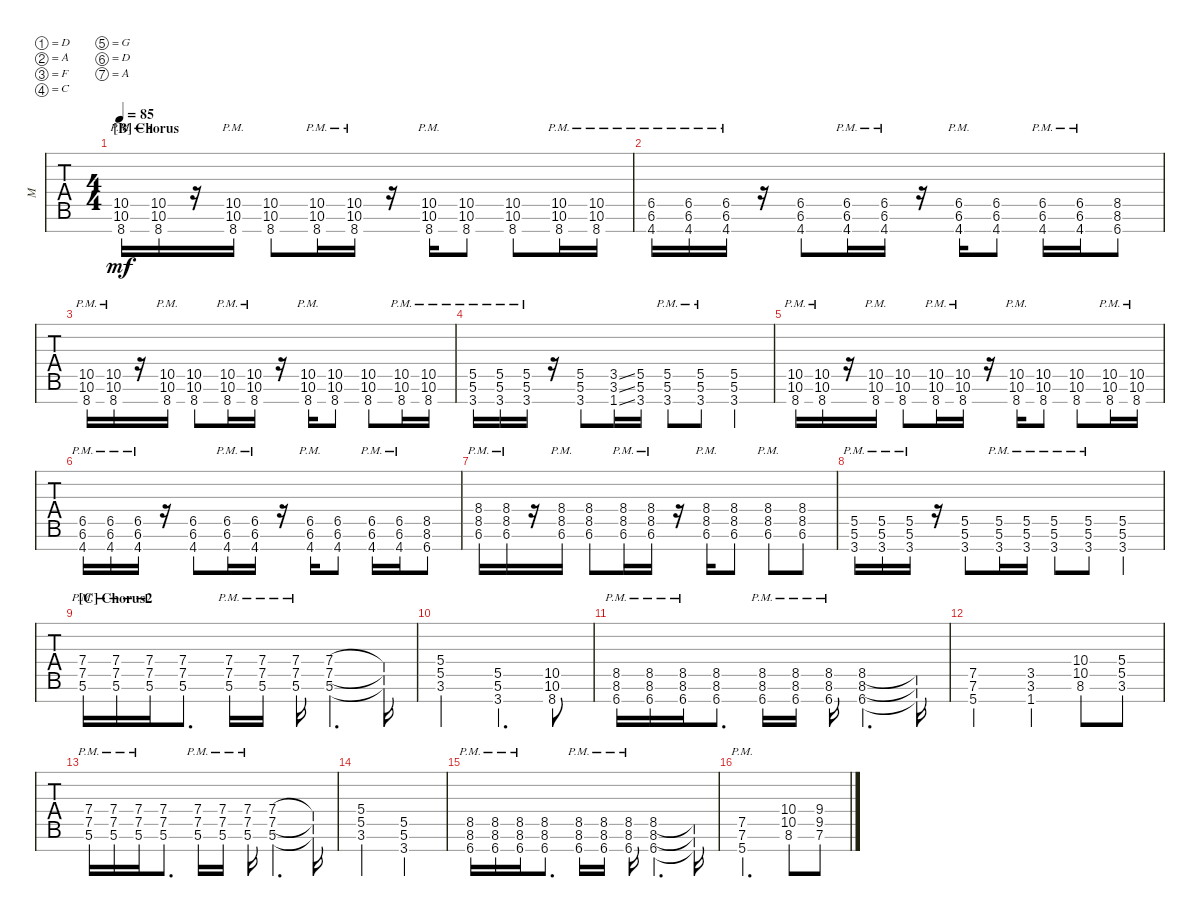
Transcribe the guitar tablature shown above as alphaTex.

\defaultSystemsLayout 4
\bracketExtendMode groupsimilarinstruments
\otherSystemsTrackNameOrientation horizontal
\track ("Guitar - 2" "M") {solo instrument distortionguitar}
\staff {tabs}
\tuning (D4 A3 F3 C3 G2 D2 A1)
\ts (4 4)
\section ("B" "Chorus")
\scale
1.06963
\tempo 85
\accidentals auto
\clef g2
\ottava regular
\simile none
\scale
1.03909
\ks bb
(10.6{pm acc forcenatural} 10.5{pm acc forcenatural} 8.7{acc forcenatural}).16{dy mf} (10.6{pm acc forcenatural} 10.5{pm acc forcenatural} 8.7{acc forcenatural}).16 r.16 (10.6{pm acc forcenatural} 10.5{pm acc forcenatural} 8.7{acc forcenatural}).16 (10.6{acc forcenatural} 10.5{acc forcenatural} 8.7{acc forcenatural}).8 (10.6{pm acc forcenatural} 10.5{pm acc forcenatural} 8.7{acc forcenatural}).16 (10.6{pm acc forcenatural} 10.5{pm acc forcenatural} 8.7{acc forcenatural}).16 r.16 (10.6{pm acc forcenatural} 10.5{pm acc forcenatural} 8.7{acc forcenatural}).16 (10.6{acc forcenatural} 10.5{acc forcenatural} 8.7{acc forcenatural}).8 (10.6{acc forcenatural} 10.5{acc forcenatural} 8.7{acc forcenatural}).8 (10.6{pm acc forcenatural} 10.5{pm acc forcenatural} 8.7{acc forcenatural}).16 (10.6{pm acc forcenatural} 10.5{pm acc forcenatural} 8.7{acc forcenatural}).16 |
\scale
0.97679
\scale
0.960908 (4.7{pm acc b} 6.6{pm acc b} 6.5{pm acc b}).16 (4.7{pm acc b} 6.6{pm acc b} 6.5{pm acc b}).16 (4.7{pm acc b} 6.6{pm acc b} 6.5{pm acc b}).16 r.16 (4.7{acc b} 6.6{acc b} 6.5{acc b}).8 (4.7{pm acc b} 6.6{pm acc b} 6.5{pm acc b}).16 (4.7{pm acc b} 6.6{pm acc b} 6.5{pm acc b}).16 r.16 (4.7{pm acc b} 6.6{pm acc b} 6.5{pm acc b}).16 (4.7{acc b} 6.6{acc b} 6.5{acc b}).8 (4.7{pm acc b} 6.6{pm acc b} 6.5{pm acc b}).16 (4.7{pm acc b} 6.6{pm acc b} 6.5{pm acc b}).16 (8.6{acc forcenatural} 8.5{acc forcenatural} 6.7{acc forcenatural}).8 |
\scale
0.97679
\scale
1.03909 (10.6{pm acc forcenatural} 10.5{pm acc forcenatural} 8.7{acc forcenatural}).16 (10.6{pm acc forcenatural} 10.5{pm acc forcenatural} 8.7{acc forcenatural}).16 r.16 (10.6{pm acc forcenatural} 10.5{pm acc forcenatural} 8.7{acc forcenatural}).16 (10.6{acc forcenatural} 10.5{acc forcenatural} 8.7{acc forcenatural}).8 (10.6{pm acc forcenatural} 10.5{pm acc forcenatural} 8.7{acc forcenatural}).16 (10.6{pm acc forcenatural} 10.5{pm acc forcenatural} 8.7{acc forcenatural}).16 r.16 (10.6{pm acc forcenatural} 10.5{pm acc forcenatural} 8.7{acc forcenatural}).16 (10.6{acc forcenatural} 10.5{acc forcenatural} 8.7{acc forcenatural}).8 (10.6{acc forcenatural} 10.5{acc forcenatural} 8.7{acc forcenatural}).8 (10.6{pm acc forcenatural} 10.5{pm acc forcenatural} 8.7{acc forcenatural}).16 (10.6{pm acc forcenatural} 10.5{pm acc forcenatural} 8.7{acc forcenatural}).16 |
\scale
0.97679
\scale
0.960908 (3.7{pm acc forcenatural} 5.6{pm acc forcenatural} 5.5{pm acc forcenatural}).16 (3.7{pm acc forcenatural} 5.6{pm acc forcenatural} 5.5{pm acc forcenatural}).16 (3.7{pm acc forcenatural} 5.6{pm acc forcenatural} 5.5{pm acc forcenatural}).16 r.16 (3.7{acc forcenatural} 5.6{acc forcenatural} 5.5{acc forcenatural}).8 (1.7{ss acc forcenatural} 3.6{ss acc forcenatural} 3.5{ss acc forcenatural}).16 (3.7{acc forcenatural} 5.6{acc forcenatural} 5.5{acc forcenatural}).16 (3.7{pm acc forcenatural} 5.6{pm acc forcenatural} 5.5{pm acc forcenatural}).8 (3.7{pm acc forcenatural} 5.6{pm acc forcenatural} 5.5{pm acc forcenatural}).8 (3.7{acc forcenatural} 5.6{acc forcenatural} 5.5{acc forcenatural}).4 |
\scale
1.06495
\scale
1.03909 (10.6{pm acc forcenatural} 10.5{pm acc forcenatural} 8.7{acc forcenatural}).16 (10.6{pm acc forcenatural} 10.5{pm acc forcenatural} 8.7{acc forcenatural}).16 r.16 (10.6{pm acc forcenatural} 10.5{pm acc forcenatural} 8.7{acc forcenatural}).16 (10.6{acc forcenatural} 10.5{acc forcenatural} 8.7{acc forcenatural}).8 (10.6{pm acc forcenatural} 10.5{pm acc forcenatural} 8.7{acc forcenatural}).16 (10.6{pm acc forcenatural} 10.5{pm acc forcenatural} 8.7{acc forcenatural}).16 r.16 (10.6{pm acc forcenatural} 10.5{pm acc forcenatural} 8.7{acc forcenatural}).16 (10.6{acc forcenatural} 10.5{acc forcenatural} 8.7{acc forcenatural}).8 (10.6{acc forcenatural} 10.5{acc forcenatural} 8.7{acc forcenatural}).8 (10.6{pm acc forcenatural} 10.5{pm acc forcenatural} 8.7{acc forcenatural}).16 (10.6{pm acc forcenatural} 10.5{pm acc forcenatural} 8.7{acc forcenatural}).16 |
\scale
0.972111
\scale
0.960908 (4.7{pm acc b} 6.6{pm acc b} 6.5{pm acc b}).16 (4.7{pm acc b} 6.6{pm acc b} 6.5{pm acc b}).16 (4.7{pm acc b} 6.6{pm acc b} 6.5{pm acc b}).16 r.16 (4.7{acc b} 6.6{acc b} 6.5{acc b}).8 (4.7{pm acc b} 6.6{pm acc b} 6.5{pm acc b}).16 (4.7{pm acc b} 6.6{pm acc b} 6.5{pm acc b}).16 r.16 (4.7{pm acc b} 6.6{pm acc b} 6.5{pm acc b}).16 (4.7{acc b} 6.6{acc b} 6.5{acc b}).8 (4.7{pm acc b} 6.6{pm acc b} 6.5{pm acc b}).16 (4.7{pm acc b} 6.6{pm acc b} 6.5{pm acc b}).16 (8.6{acc forcenatural} 8.5{acc forcenatural} 6.7{acc forcenatural}).8 |
\scale
0.972111
\scale
1.03909 (8.5{pm acc forcenatural} 8.4{pm acc b} 6.6{acc b}).16 (8.5{pm acc forcenatural} 8.4{pm acc b} 6.6{acc b}).16 r.16 (8.5{pm acc forcenatural} 8.4{pm acc b} 6.6{acc b}).16 (8.5{acc forcenatural} 8.4{acc b} 6.6{acc b}).8 (8.5{pm acc forcenatural} 8.4{pm acc b} 6.6{acc b}).16 (8.5{pm acc forcenatural} 8.4{pm acc b} 6.6{acc b}).16 r.16 (8.5{pm acc forcenatural} 8.4{pm acc b} 6.6{acc b}).16 (8.5{acc forcenatural} 8.4{acc b} 6.6{acc b}).8 (8.5{pm acc forcenatural} 8.4{pm acc b} 6.6{acc b}).8 (8.5{acc forcenatural} 8.4{acc b} 6.6{acc b}).8 |
\scale
0.990827
\scale
0.960908 (3.7{pm acc forcenatural} 5.6{pm acc forcenatural} 5.5{pm acc forcenatural}).16 (3.7{pm acc forcenatural} 5.6{pm acc forcenatural} 5.5{pm acc forcenatural}).16 (3.7{pm acc forcenatural} 5.6{pm acc forcenatural} 5.5{pm acc forcenatural}).16 r.16 (3.7{acc forcenatural} 5.6{acc forcenatural} 5.5{acc forcenatural}).8 (3.7{pm acc forcenatural} 5.6{pm acc forcenatural} 5.5{pm acc forcenatural}).16 (3.7{pm acc forcenatural} 5.6{pm acc forcenatural} 5.5{pm acc forcenatural}).16 (3.7{pm acc forcenatural} 5.6{pm acc forcenatural} 5.5{pm acc forcenatural}).8 (3.7{pm acc forcenatural} 5.6{pm acc forcenatural} 5.5{pm acc forcenatural}).8 (3.7{acc forcenatural} 5.6{acc forcenatural} 5.5{acc forcenatural}).4 |
\section ("C" "Chorus2")
\scale
1.06963
\scale
1.03909 (7.5{pm acc forcenatural} 7.4{pm acc forcenatural} 5.6{pm acc forcenatural}).16 (7.5{pm acc forcenatural} 7.4{pm acc forcenatural} 5.6{pm acc forcenatural}).16 (7.5{pm acc forcenatural} 7.4{pm acc forcenatural} 5.6{pm acc forcenatural}).16 (7.5{acc forcenatural} 7.4{acc forcenatural} 5.6{acc forcenatural}).8{d} (7.5{pm acc forcenatural} 7.4{pm acc forcenatural} 5.6{pm acc forcenatural}).16 (7.5{pm acc forcenatural} 7.4{pm acc forcenatural} 5.6{pm acc forcenatural}).16 (7.5{pm acc forcenatural} 7.4{pm acc forcenatural} 5.6{pm acc forcenatural}).16 (7.5{acc forcenatural} 7.4{acc forcenatural} 5.6{acc forcenatural}).4{d} (7.5{t acc forcenatural} 7.4{t acc forcenatural} 5.6{t acc forcenatural}).16 |
\scale
0.97679
\scale
0.960908 (3.6{acc forcenatural} 5.5{acc forcenatural} 5.4{acc forcenatural}).2 (3.7{acc forcenatural} 5.6{acc forcenatural} 5.5{acc forcenatural}).4{d} (8.7{acc forcenatural} 10.6{acc forcenatural} 10.5{acc forcenatural}).8 |
\scale
0.97679
\scale
1.03909 (8.5{pm acc forcenatural} 8.6{pm acc forcenatural} 6.7{pm acc forcenatural}).16 (8.5{pm acc forcenatural} 8.6{pm acc forcenatural} 6.7{pm acc forcenatural}).16 (8.5{pm acc forcenatural} 8.6{pm acc forcenatural} 6.7{pm acc forcenatural}).16 (8.5{acc forcenatural} 8.6{acc forcenatural} 6.7{acc forcenatural}).8{d} (8.5{pm acc forcenatural} 8.6{pm acc forcenatural} 6.7{pm acc forcenatural}).16 (8.5{pm acc forcenatural} 8.6{pm acc forcenatural} 6.7{pm acc forcenatural}).16 (8.5{pm acc forcenatural} 8.6{pm acc forcenatural} 6.7{pm acc forcenatural}).16 (8.5{acc forcenatural} 8.6{acc forcenatural} 6.7{acc forcenatural}).4{d} (8.5{t acc forcenatural} 8.6{t acc forcenatural} 6.7{t acc forcenatural}).16 |
\scale
0.97679
\scale
0.960908 (5.7{acc forcenatural} 7.6{acc forcenatural} 7.5{acc forcenatural}).2 (3.6{acc forcenatural} 3.5{acc forcenatural} 1.7{acc forcenatural}).4 (10.5{acc forcenatural} 10.4{acc forcenatural} 8.6{acc forcenatural}).8 (3.6{acc forcenatural} 5.5{acc forcenatural} 5.4{acc forcenatural}).8 |
\scale
1.06495
\scale
1.03909 (7.5{pm acc forcenatural} 7.4{pm acc forcenatural} 5.6{pm acc forcenatural}).16 (7.5{pm acc forcenatural} 7.4{pm acc forcenatural} 5.6{pm acc forcenatural}).16 (7.5{pm acc forcenatural} 7.4{pm acc forcenatural} 5.6{pm acc forcenatural}).16 (7.5{acc forcenatural} 7.4{acc forcenatural} 5.6{acc forcenatural}).8{d} (7.5{pm acc forcenatural} 7.4{pm acc forcenatural} 5.6{pm acc forcenatural}).16 (7.5{pm acc forcenatural} 7.4{pm acc forcenatural} 5.6{pm acc forcenatural}).16 (7.5{pm acc forcenatural} 7.4{pm acc forcenatural} 5.6{pm acc forcenatural}).16 (7.5{acc forcenatural} 7.4{acc forcenatural} 5.6{acc forcenatural}).4{d} (7.5{t acc forcenatural} 7.4{t acc forcenatural} 5.6{t acc forcenatural}).16 |
\scale
0.972111
\scale
0.960908 (3.6{acc forcenatural} 5.5{acc forcenatural} 5.4{acc forcenatural}).2 (3.7{acc forcenatural} 5.6{acc forcenatural} 5.5{acc forcenatural}).2 |
\scale
0.972111
\scale
1.03909 (8.5{pm acc forcenatural} 8.6{pm acc forcenatural} 6.7{pm acc forcenatural}).16 (8.5{pm acc forcenatural} 8.6{pm acc forcenatural} 6.7{pm acc forcenatural}).16 (8.5{pm acc forcenatural} 8.6{pm acc forcenatural} 6.7{pm acc forcenatural}).16 (8.5{acc forcenatural} 8.6{acc forcenatural} 6.7{acc forcenatural}).8{d} (8.5{pm acc forcenatural} 8.6{pm acc forcenatural} 6.7{pm acc forcenatural}).16 (8.5{pm acc forcenatural} 8.6{pm acc forcenatural} 6.7{pm acc forcenatural}).16 (8.5{pm acc forcenatural} 8.6{pm acc forcenatural} 6.7{pm acc forcenatural}).16 (8.5{acc forcenatural} 8.6{acc forcenatural} 6.7{acc forcenatural}).4{d} (8.5{t acc forcenatural} 8.6{t acc forcenatural} 6.7{t acc forcenatural}).16 |
\scale
0.990827
\scale
0.960908 (7.5{pm acc forcenatural} 7.6{pm acc forcenatural} 5.7{acc forcenatural}).2{d} (10.5{acc forcenatural} 10.4{acc forcenatural} 8.6{acc forcenatural}).8 (7.6{acc forcenatural} 9.5{acc #} 9.4{acc forcenatural}).8
